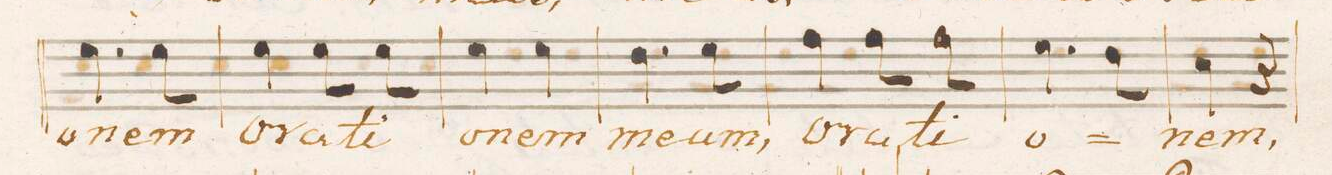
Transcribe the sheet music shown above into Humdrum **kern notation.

**kern	**text
*I"Alto.	*
*clefC3	*
*k[b-e-]	*
*M2/4	*
4.f\	-o-
8f\	-nem
=9	=9
4f\	o-
8f\	-ra-
8f\	-ti-
=10	=10
4f\	-o-
4f\	-nem
=11	=11
4.e-\	me-
8f\	-um,
=12	=12
4g\	o-
8g\	-ra-
8g\	-ti-
=13	=13
4.f\	-o-
8e-\	.
=14	=14
4d\	-nem,
4r	.
=15	=15
*-	*-
